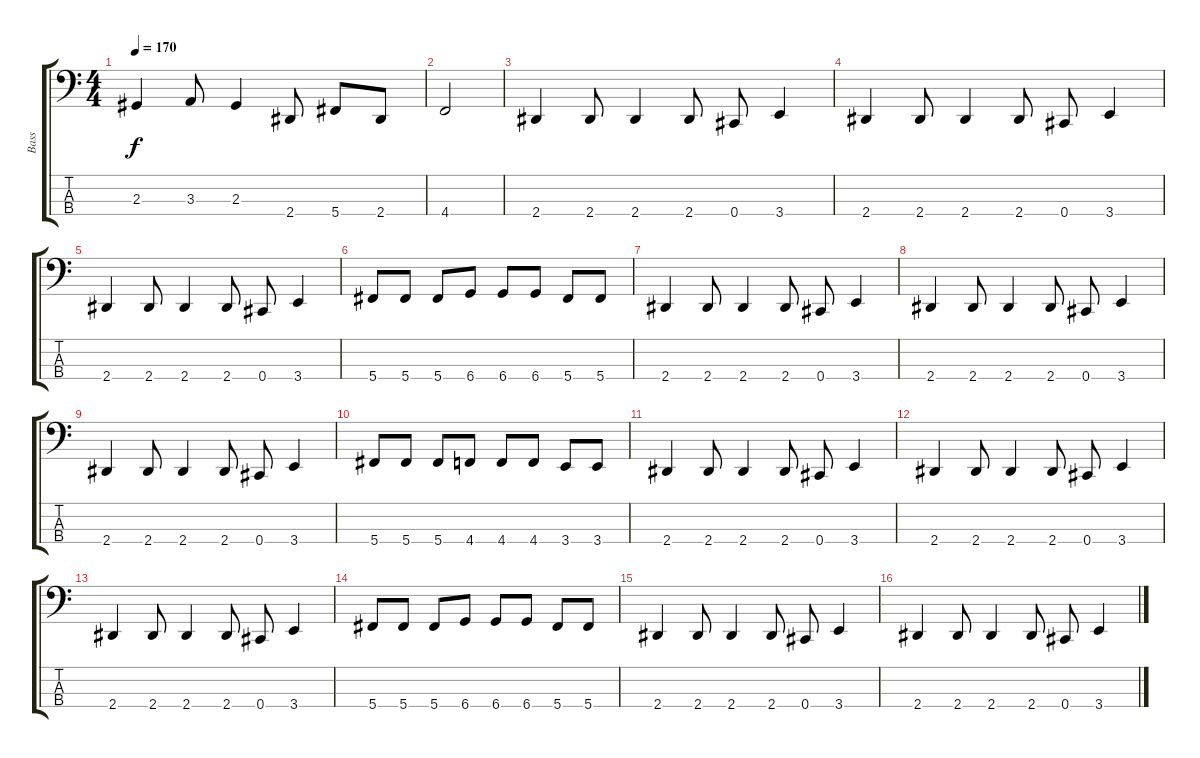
\track ("Bass" "Bass") {instrument electricbasspick}
\staff {score tabs}
\tuning (E2 B1 Gb1 Db1) {hide}
\ts (4 4)
\tempo 170
\clef f4
\ks c
2.3.4{dy f instrument electricbasspick} 3.3.8 2.3.4 2.4.8 5.4.8 2.4.8 |
4.4.2 |
2.4.4 2.4.8 2.4.4 2.4.8 0.4.8 3.4.4 |
2.4.4 2.4.8 2.4.4 2.4.8 0.4.8 3.4.4 |
2.4.4 2.4.8 2.4.4 2.4.8 0.4.8 3.4.4 |
5.4.8 5.4.8 5.4.8 6.4.8 6.4.8 6.4.8 5.4.8 5.4.8 |
2.4.4 2.4.8 2.4.4 2.4.8 0.4.8 3.4.4 |
2.4.4 2.4.8 2.4.4 2.4.8 0.4.8 3.4.4 |
2.4.4 2.4.8 2.4.4 2.4.8 0.4.8 3.4.4 |
5.4.8 5.4.8 5.4.8 4.4.8 4.4.8 4.4.8 3.4.8 3.4.8 |
2.4.4 2.4.8 2.4.4 2.4.8 0.4.8 3.4.4 |
2.4.4 2.4.8 2.4.4 2.4.8 0.4.8 3.4.4 |
2.4.4 2.4.8 2.4.4 2.4.8 0.4.8 3.4.4 |
5.4.8 5.4.8 5.4.8 6.4.8 6.4.8 6.4.8 5.4.8 5.4.8 |
2.4.4 2.4.8 2.4.4 2.4.8 0.4.8 3.4.4 |
2.4.4 2.4.8 2.4.4 2.4.8 0.4.8 3.4.4
